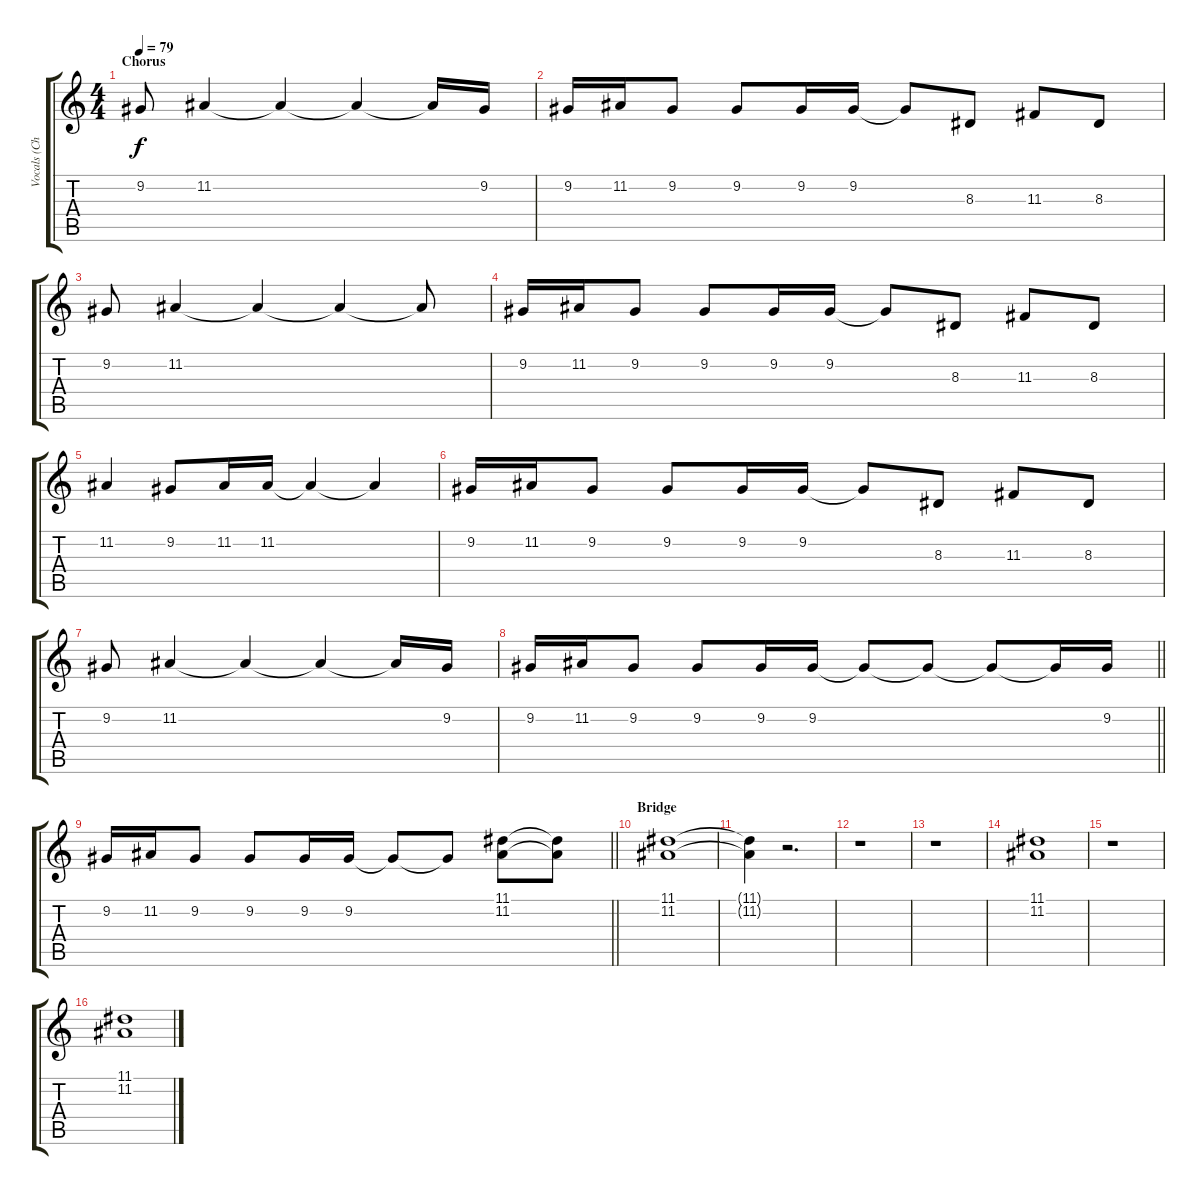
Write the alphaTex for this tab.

\track ("Vocals (Chester Bennington)" "Vocals (Ch") {instrument flute}
\staff {score tabs}
\tuning (E4 B3 G3 D3 A2 E2) {hide}
\ts (4 4)
\section ("" "Chorus")
\tempo 79
\clef g2
\ks c
9.2.8{dy f} 11.2.4 11.2{t}.4 11.2{t}.4 11.2{t}.16 9.2.16 |
9.2.16 11.2.16 9.2.8 9.2.8 9.2.16 9.2.16 9.2{t}.8 8.3.8 11.3.8 8.3.8 |
9.2.8 11.2.4 11.2{t}.4 11.2{t}.4 11.2{t}.8 |
9.2.16 11.2.16 9.2.8 9.2.8 9.2.16 9.2.16 9.2{t}.8 8.3.8 11.3.8 8.3.8 |
11.2.4 9.2.8 11.2.16 11.2.16 11.2{t}.4 11.2{t}.4 |
9.2.16 11.2.16 9.2.8 9.2.8 9.2.16 9.2.16 9.2{t}.8 8.3.8 11.3.8 8.3.8 |
9.2.8 11.2.4 11.2{t}.4 11.2{t}.4 11.2{t}.16 9.2.16 |
\barLineRight lightlight
9.2.16 11.2.16 9.2.8 9.2.8 9.2.16 9.2.16 9.2{t}.8 9.2{t}.8 9.2{t}.8 9.2{t}.16 9.2.16 |
\barLineRight lightlight
9.2.16 11.2.16 9.2.8 9.2.8 9.2.16 9.2.16 9.2{t}.8 9.2{t}.8 (11.1 11.2).8 (11.1{t} 11.2{t}).8 |
\section ("" "Bridge")
(11.1 11.2).1 |
(11.1{t} 11.2{t}).4 r.2{d} |
r.1 |
r.1 |
(11.1 11.2).1 |
r.1 |
(11.1 11.2).1
